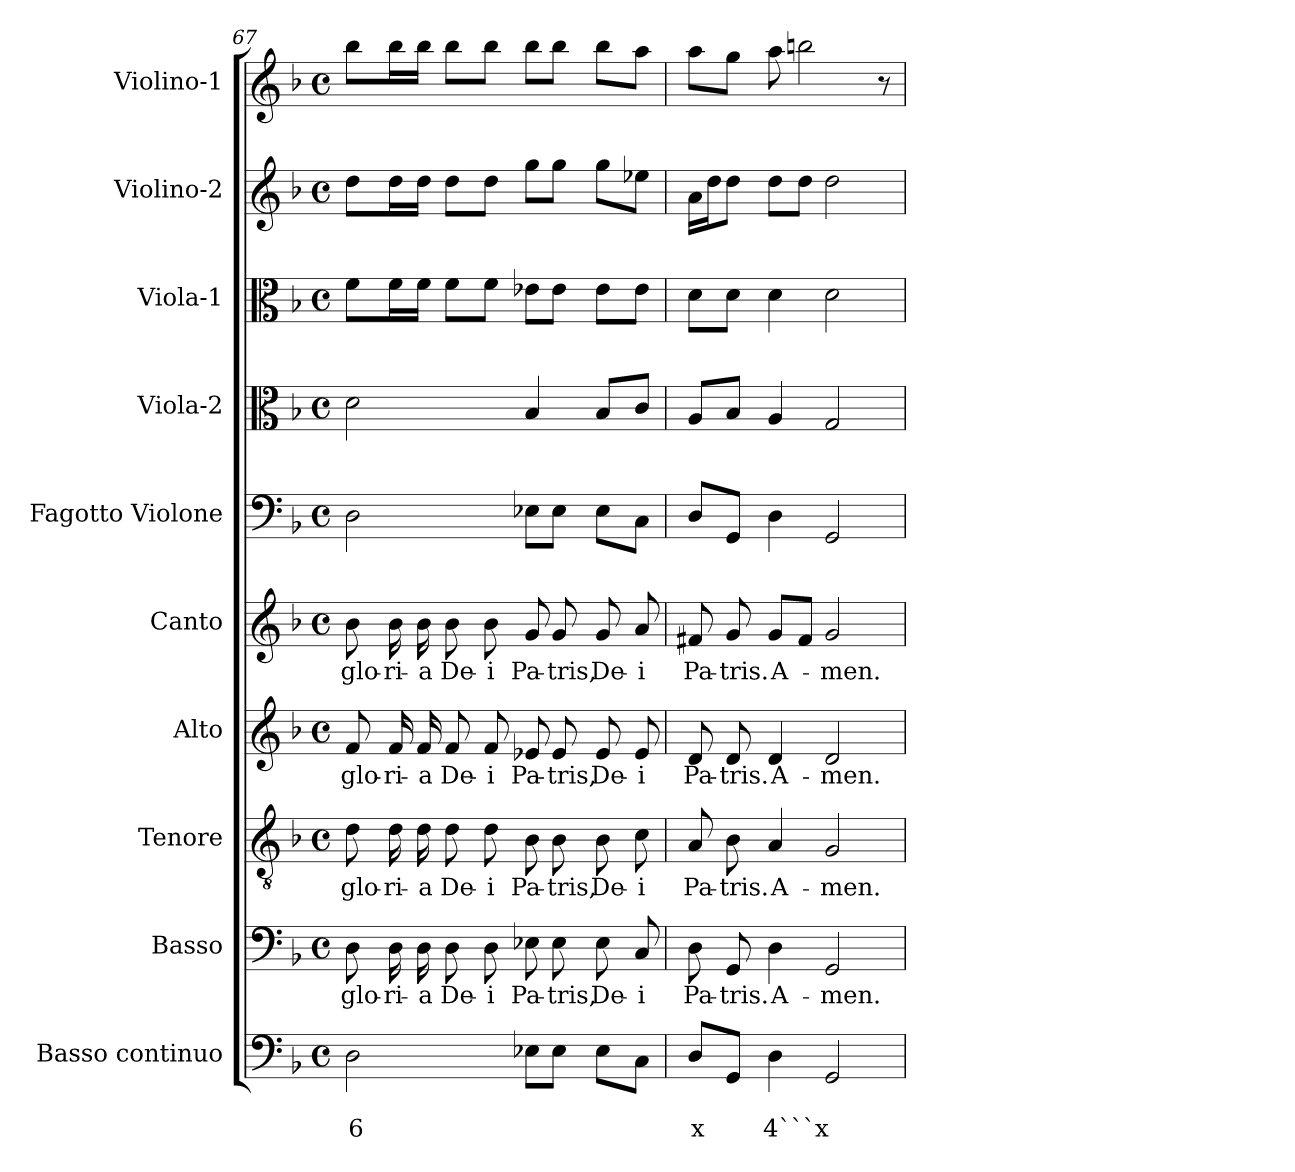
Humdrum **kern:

**kern	**text	**text	**kern	**text	**kern	**text	**kern	**text	**kern	**text	**kern	**kern	**kern	**kern	**kern
*part10	*part10	*part10	*part9	*part9	*part8	*part8	*part7	*part7	*part6	*part6	*part5	*part4	*part3	*part2	*part1
*staff10	*staff10	*staff10	*staff9	*staff9	*staff8	*staff8	*staff7	*staff7	*staff6	*staff6	*staff5	*staff4	*staff3	*staff2	*staff1
*I"Basso continuo	*	*	*I"Basso	*	*I"Tenore	*	*I"Alto	*	*I"Canto	*	*I"Fagotto Violone	*I"Viola-2	*I"Viola-1	*I"Violino-2	*I"Violino-1
*clefF4	*	*	*clefF4	*	*clefGv2	*	*clefG2	*	*clefG2	*	*clefF4	*clefC3	*clefC3	*clefG2	*clefG2
*k[b-]	*	*	*k[b-]	*	*k[b-]	*	*k[b-]	*	*k[b-]	*	*k[b-]	*k[b-]	*k[b-]	*k[b-]	*k[b-]
*F:	*	*	*F:	*	*F:	*	*F:	*	*F:	*	*F:	*F:	*F:	*F:	*F:
*M4/4	*	*	*M4/4	*	*M4/4	*	*M4/4	*	*M4/4	*	*M4/4	*M4/4	*M4/4	*M4/4	*M4/4
*met(c)	*	*	*met(c)	*	*met(c)	*	*met(c)	*	*met(c)	*	*met(c)	*met(c)	*met(c)	*met(c)	*met(c)
=67	=67	=67	=67	=67	=67	=67	=67	=67	=67	=67	=67	=67	=67	=67	=67
!	!	!LO:LY:b	!	!	!	!	!	!	!	!	!	!	!	!	!
!	!	!	!	!LO:LY:b	!	!	!	!	!	!	!	!	!	!	!
!	!	!	!	!	!	!LO:LY:b	!	!	!	!	!	!	!	!	!
!	!	!	!	!	!	!	!	!LO:LY:b	!	!	!	!	!	!	!
!	!	!	!	!	!	!	!	!	!	!LO:LY:b	!	!	!	!	!
2D\	.	6	8D\	glo-	8d\	glo-	8f/	glo-	8b-\	glo-	2D\	2d\	8f\L	8dd\L	8bb-\L
!	!	!	!	!LO:LY:b	!	!	!	!	!	!	!	!	!	!	!
!	!	!	!	!	!	!LO:LY:b	!	!	!	!	!	!	!	!	!
!	!	!	!	!	!	!	!	!LO:LY:b	!	!	!	!	!	!	!
!	!	!	!	!	!	!	!	!	!	!LO:LY:b	!	!	!	!	!
.	.	.	16D\	-ri-	16d\	-ri-	16f/	-ri-	16b-\	-ri-	.	.	16f\L	16dd\L	16bb-\L
!	!	!	!	!LO:LY:b	!	!	!	!	!	!	!	!	!	!	!
!	!	!	!	!	!	!LO:LY:b	!	!	!	!	!	!	!	!	!
!	!	!	!	!	!	!	!	!LO:LY:b	!	!	!	!	!	!	!
!	!	!	!	!	!	!	!	!	!	!LO:LY:b	!	!	!	!	!
.	.	.	16D\	-a	16d\	-a	16f/	-a	16b-\	-a	.	.	16f\JJ	16dd\JJ	16bb-\JJ
!	!	!	!	!LO:LY:b	!	!	!	!	!	!	!	!	!	!	!
!	!	!	!	!	!	!LO:LY:b	!	!	!	!	!	!	!	!	!
!	!	!	!	!	!	!	!	!LO:LY:b	!	!	!	!	!	!	!
!	!	!	!	!	!	!	!	!	!	!LO:LY:b	!	!	!	!	!
.	.	.	8D\	De-	8d\	De-	8f/	De-	8b-\	De-	.	.	8f\L	8dd\L	8bb-\L
!	!	!	!	!LO:LY:b	!	!	!	!	!	!	!	!	!	!	!
!	!	!	!	!	!	!LO:LY:b	!	!	!	!	!	!	!	!	!
!	!	!	!	!	!	!	!	!LO:LY:b	!	!	!	!	!	!	!
!	!	!	!	!	!	!	!	!	!	!LO:LY:b	!	!	!	!	!
.	.	.	8D\	-i	8d\	-i	8f/	-i	8b-\	-i	.	.	8f\J	8dd\J	8bb-\J
!	!	!	!	!LO:LY:b	!	!	!	!	!	!	!	!	!	!	!
!	!	!	!	!	!	!LO:LY:b	!	!	!	!	!	!	!	!	!
!	!	!	!	!	!	!	!	!LO:LY:b	!	!	!	!	!	!	!
!	!	!	!	!	!	!	!	!	!	!LO:LY:b	!	!	!	!	!
8E-X\L	.	.	8E-X\	Pa-	8B-\	Pa-	8e-X/	Pa-	8g/	Pa-	8E-X\L	4B-/	8e-X\L	8gg\L	8bb-\L
!	!	!	!	!LO:LY:b	!	!	!	!	!	!	!	!	!	!	!
!	!	!	!	!	!	!LO:LY:b	!	!	!	!	!	!	!	!	!
!	!	!	!	!	!	!	!	!LO:LY:b	!	!	!	!	!	!	!
!	!	!	!	!	!	!	!	!	!	!LO:LY:b	!	!	!	!	!
8E-\J	.	.	8E-\	-tris,	8B-\	-tris,	8e-/	-tris,	8g/	-tris,	8E-\J	.	8e-\J	8gg\J	8bb-\J
!	!	!	!	!LO:LY:b	!	!	!	!	!	!	!	!	!	!	!
!	!	!	!	!	!	!LO:LY:b	!	!	!	!	!	!	!	!	!
!	!	!	!	!	!	!	!	!LO:LY:b	!	!	!	!	!	!	!
!	!	!	!	!	!	!	!	!	!	!LO:LY:b	!	!	!	!	!
8E-\L	.	.	8E-\	De-	8B-\	De-	8e-/	De-	8g/	De-	8E-\L	8B-/L	8e-\L	8gg\L	8bb-\L
!	!	!	!	!LO:LY:b	!	!	!	!	!	!	!	!	!	!	!
!	!	!	!	!	!	!LO:LY:b	!	!	!	!	!	!	!	!	!
!	!	!	!	!	!	!	!	!LO:LY:b	!	!	!	!	!	!	!
!	!	!	!	!	!	!	!	!	!	!LO:LY:b	!	!	!	!	!
8C\J	.	.	8C/	-i	8c\	-i	8e-/	-i	8a/	-i	8C\J	8c/J	8e-\J	8ee-X\J	8aa\J
=68	=68	=68	=68	=68	=68	=68	=68	=68	=68	=68	=68	=68	=68	=68	=68
!	!	!LO:LY:b	!	!	!	!	!	!	!	!	!	!	!	!	!
!	!	!	!	!LO:LY:b	!	!	!	!	!	!	!	!	!	!	!
!	!	!	!	!	!	!LO:LY:b	!	!	!	!	!	!	!	!	!
!	!	!	!	!	!	!	!	!LO:LY:b	!	!	!	!	!	!	!
!	!	!	!	!	!	!	!	!	!	!LO:LY:b	!	!	!	!	!
8D/L	.	x	8D\	Pa-	8A/	Pa-	8d/	Pa-	8f#X/	Pa-	8D/L	8A/L	8d\L	16a\LL	8aa\L
.	.	.	.	.	.	.	.	.	.	.	.	.	.	16dd\J	.
!	!	!	!	!LO:LY:b	!	!	!	!	!	!	!	!	!	!	!
!	!	!	!	!	!	!LO:LY:b	!	!	!	!	!	!	!	!	!
!	!	!	!	!	!	!	!	!LO:LY:b	!	!	!	!	!	!	!
!	!	!	!	!	!	!	!	!	!	!LO:LY:b	!	!	!	!	!
8GG/J	.	.	8GG/	-tris.	8B-\	-tris.	8d/	-tris.	8g/	-tris.	8GG/J	8B-/J	8d\J	8dd\J	8gg\J
!	!	!LO:LY:b	!	!	!	!	!	!	!	!	!	!	!	!	!
!	!	!	!	!LO:LY:b	!	!	!	!	!	!	!	!	!	!	!
!	!	!	!	!	!	!LO:LY:b	!	!	!	!	!	!	!	!	!
!	!	!	!	!	!	!	!	!LO:LY:b	!	!	!	!	!	!	!
!	!	!	!	!	!	!	!	!	!	!LO:LY:b	!	!	!	!	!
4D\	.	4```x	4D\	A-	4A/	A-	4d/	A-	8g/L	A-	4D\	4A/	4d\	8dd\L	8aa\
.	.	.	.	.	.	.	.	.	8f#/J	.	.	.	.	8dd\J	2bbn\
!	!	!	!	!LO:LY:b	!	!	!	!	!	!	!	!	!	!	!
!	!	!	!	!	!	!LO:LY:b	!	!	!	!	!	!	!	!	!
!	!	!	!	!	!	!	!	!LO:LY:b	!	!	!	!	!	!	!
!	!	!	!	!	!	!	!	!	!	!LO:LY:b	!	!	!	!	!
2GG/	.	.	2GG/	-men.	2G/	-men.	2d/	-men.	2g/	-men.	2GG/	2G/	2d\	2dd\	.
.	.	.	.	.	.	.	.	.	.	.	.	.	.	.	8r
=	=	=	=	=	=	=	=	=	=	=	=	=	=	=	=
*-	*-	*-	*-	*-	*-	*-	*-	*-	*-	*-	*-	*-	*-	*-	*-
